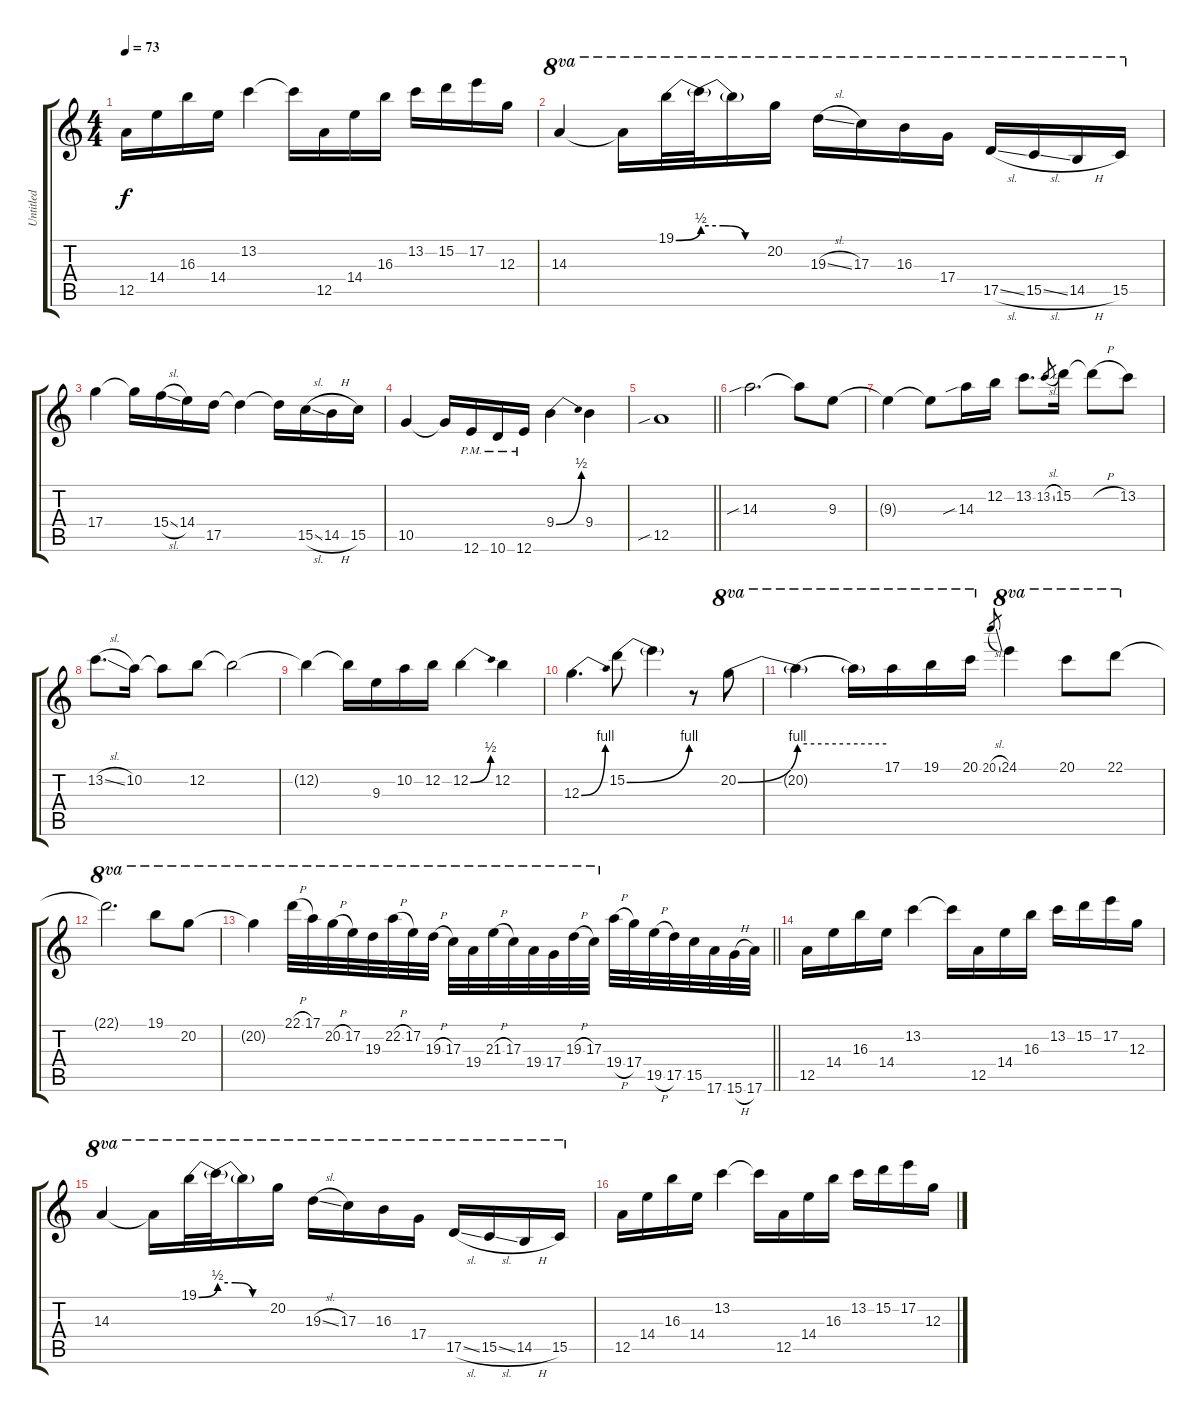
\track ("Untitled" "Untitled") {instrument overdrivenguitar}
\staff {score tabs}
\tuning (E4 B3 G3 D3 A2 E2) {hide}
\ts (4 4)
\tempo 73
\clef g2
\ks c
12.5.16{dy f} 14.4.16 16.3.16 14.4.16 13.2.4 13.2{t}.16 12.5.16 14.4.16 16.3.16 13.2.16 15.2.16 17.2.16 12.3.16 |
14.3.4{ot 8va} 14.3{t}.16{ot 8va} 19.1{be (bend 0 0 60 2)}.32{ot 8va} 19.1{be (custom 0 2 20 2 40 0 60 0) t}.32{ot 8va} 19.1{t}.16{ot 8va} 20.2.16{ot 8va} 19.3{sl}.16{ot 8va} 17.3.16{ot 8va} 16.3.16{ot 8va} 17.4.16{ot 8va} 17.5{sl}.16{ot 8va} 15.5{sl}.16{ot 8va} 14.5{h}.16{ot 8va} 15.5.16{ot 8va} |
17.4.4 17.4{t}.16 15.4{sl}.16 14.4.16 17.5.16 17.5{t}.4 17.5{t}.16 15.5{sl}.16 14.5{h}.16 15.5.16 |
10.5.4 10.5{t}.16 12.6{pm}.16 10.6{pm}.16 12.6{pm}.16 9.4{be (bend 0 0 60 2)}.4 9.4.4 |
\barLineRight lightlight
12.5{sib}.1 |
14.3{sib}.2{d} 14.3{t}.8 9.3.8 |
9.3{t}.4 9.3{t}.8 14.3{sib}.16 12.2.16 13.2.8{d} 13.2{sl}.8{gr} 15.2.16 15.2{h t}.8 13.2.8 |
13.2{sl}.8{d} 10.2.16 10.2{t}.8 12.2.8 12.2{t}.2 |
12.2{t}.4 12.2{t}.16 9.3.16 10.2.16 12.2.16 12.2{be (bend 0 0 60 2)}.4 12.2.4 |
12.3{be (bend 0 0 60 4)}.4{d} 15.2{be (bend 0 0 60 4)}.8 15.2{t}.4 r.8 20.2{be (bend 0 0 60 4)}.8{ot 8va} |
20.2{be (hold 0 4 60 4) t}.4{ot 8va} 20.2{t}.16{ot 8va} 17.1.16{ot 8va} 19.1.16{ot 8va} 20.1.16{ot 8va} 20.1{sl}.8{gr} 24.1.4{ot 8va} 20.1.8{ot 8va} 22.1.8{ot 8va} |
22.1{t}.2{d ot 8va} 19.1.8{ot 8va} 20.2.8{ot 8va} |
\barLineRight lightlight
20.2{t}.4{ot 8va} 22.1{h}.32{ot 8va} 17.1.32{ot 8va} 20.2{h}.32{ot 8va} 17.2.32{ot 8va} 19.3.32{ot 8va} 22.2{h}.32{ot 8va} 17.2.32{ot 8va} 19.3{h}.32{ot 8va} 17.3.32{ot 8va} 19.4.32{ot 8va} 21.3{h}.32{ot 8va} 17.3.32{ot 8va} 19.4.32{ot 8va} 17.4.32{ot 8va} 19.3{h}.32{ot 8va} 17.3.32{ot 8va} 19.4{h}.32 17.4.32 19.5{h}.32 17.5.32 15.5.32 17.6.32 15.6{h}.32 17.6.32 |
12.5.16 14.4.16 16.3.16 14.4.16 13.2.4 13.2{t}.16 12.5.16 14.4.16 16.3.16 13.2.16 15.2.16 17.2.16 12.3.16 |
14.3.4{ot 8va} 14.3{t}.16{ot 8va} 19.1{be (bend 0 0 60 2)}.32{ot 8va} 19.1{be (custom 0 2 20 2 40 0 60 0) t}.32{ot 8va} 19.1{t}.16{ot 8va} 20.2.16{ot 8va} 19.3{sl}.16{ot 8va} 17.3.16{ot 8va} 16.3.16{ot 8va} 17.4.16{ot 8va} 17.5{sl}.16{ot 8va} 15.5{sl}.16{ot 8va} 14.5{h}.16{ot 8va} 15.5.16{ot 8va} |
12.5.16 14.4.16 16.3.16 14.4.16 13.2.4 13.2{t}.16 12.5.16 14.4.16 16.3.16 13.2.16 15.2.16 17.2.16 12.3.16
